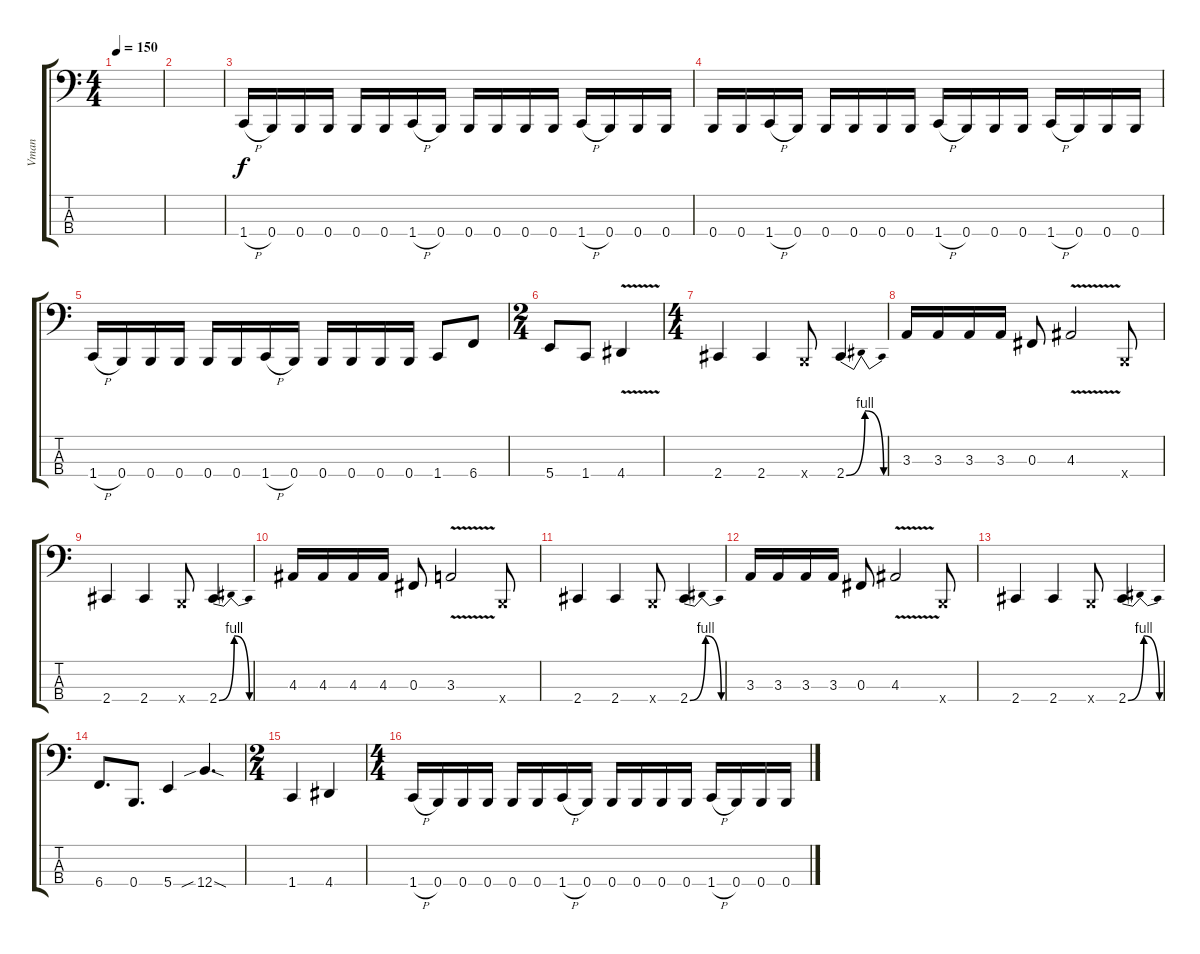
\track ("Vman" "Vman") {instrument electricbasspick}
\staff {score tabs}
\tuning (E2 B1 Gb1 B0) {hide}
\ts (4 4)
\tempo 150
\clef f4
\ks c
|
|
1.4{h}.16{volume 16} 0.4.16 0.4.16 0.4.16 0.4.16 0.4.16 1.4{h}.16 0.4.16 0.4.16 0.4.16 0.4.16 0.4.16 1.4{h}.16 0.4.16 0.4.16 0.4.16 |
0.4.16 0.4.16 1.4{h}.16 0.4.16 0.4.16 0.4.16 0.4.16 0.4.16 1.4{h}.16 0.4.16 0.4.16 0.4.16 1.4{h}.16 0.4.16 0.4.16 0.4.16 |
1.4{h}.16 0.4.16 0.4.16 0.4.16 0.4.16 0.4.16 1.4{h}.16 0.4.16 0.4.16 0.4.16 0.4.16 0.4.16 1.4.8 6.4.8 |
\ts (2 4)
5.4.8 1.4.8 4.4{v}.4 |
\ts (4 4)
2.4.4 2.4.4 0.4{x}.8 2.4{be (bendrelease 0 0 10 4 10 4 60 0)}.4{d} |
3.3.16 3.3.16 3.3.16 3.3.16 0.3.8 4.3{v}.2 0.4{x}.8 |
2.4.4 2.4.4 0.4{x}.8 2.4{be (bendrelease 0 0 10 4 10 4 60 0)}.4{d} |
4.3.16 4.3.16 4.3.16 4.3.16 0.3.8 3.3{v}.2 0.4{x}.8 |
2.4.4 2.4.4 0.4{x}.8 2.4{be (bendrelease 0 0 10 4 10 4 60 0)}.4{d} |
3.3.16 3.3.16 3.3.16 3.3.16 0.3.8 4.3{v}.2 0.4{x}.8 |
2.4.4 2.4.4 0.4{x}.8 2.4{be (bendrelease 0 0 10 4 10 4 60 0)}.4{d} |
6.4.8{d} 0.4.8{d} 5.4.4 12.4{sib sod}.4{d} |
\ts (2 4)
1.4.4 4.4.4 |
\ts (4 4)
1.4{h}.16 0.4.16 0.4.16 0.4.16 0.4.16 0.4.16 1.4{h}.16 0.4.16 0.4.16 0.4.16 0.4.16 0.4.16 1.4{h}.16 0.4.16 0.4.16 0.4.16
